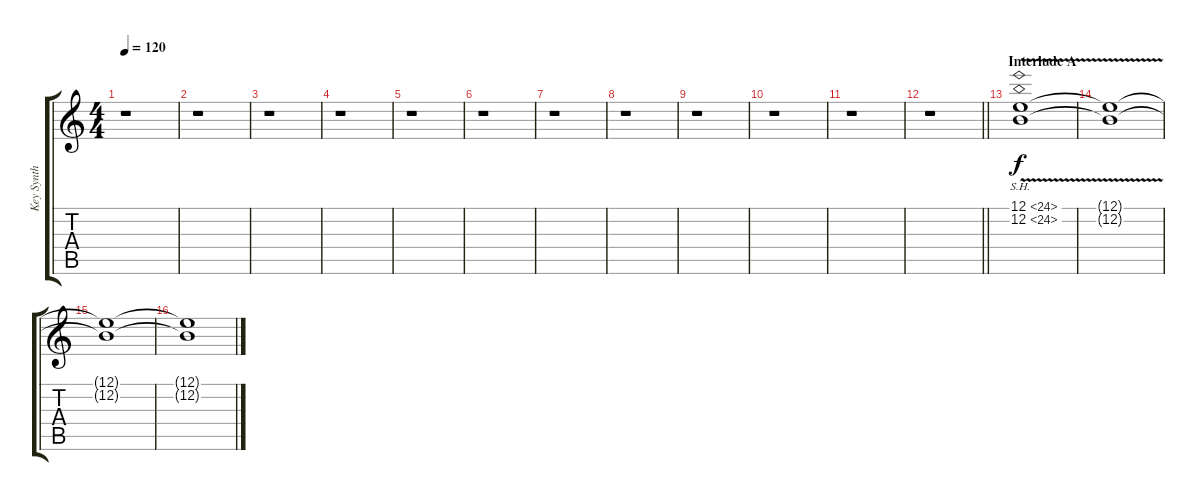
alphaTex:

\track ("Key Synth" "Key Synth") {instrument lead1square}
\staff {score tabs}
\tuning (E4 B3 G3 D3 A2 E2) {hide}
\ts (4 4)
\tempo 120
\clef g2
\ks c
r.1{dy f} |
r.1 |
r.1 |
r.1 |
r.1 |
r.1 |
r.1 |
r.1 |
r.1 |
r.1 |
r.1 |
\barLineRight lightlight
r.1 |
\section ("" "Interlude A")
(12.1{sh 12 v} 12.2{sh 12}).1 |
(12.1{t} 12.2{t}).1 |
(12.1{t} 12.2{t}).1 |
(12.1{t} 12.2{t}).1
